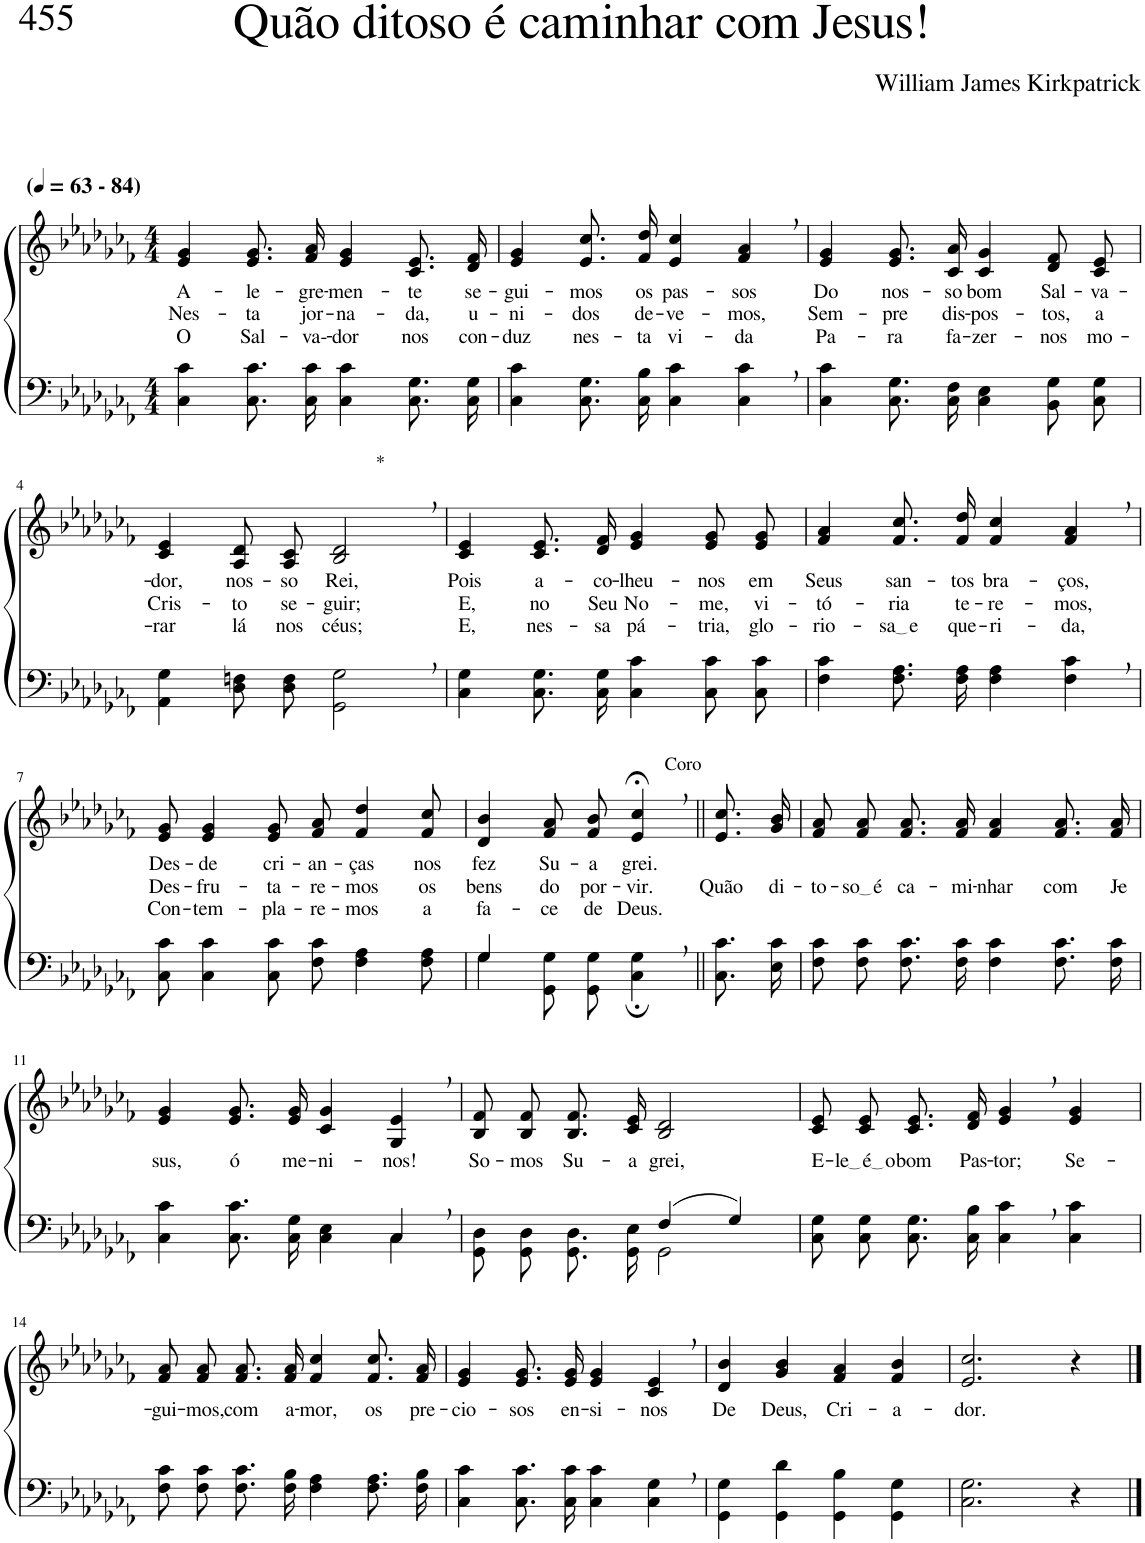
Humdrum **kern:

**kern	**kern	**text	**text	**text
*part2	*part1	*part1	*part1	*part1
*staff2	*staff1	*staff1	*staff1	*staff1
*I"Parte III e IV	*I"Parte I e II	*	*	*
*clefF4	*clefG2	*	*	*
*Trd-1c-2	*Trd-1c-2	*	*	*
*k[b-e-a-d-g-c-f-]	*k[b-e-a-d-g-c-f-]	*	*	*
*M4/4	*M4/4	*	*	*
*MM63	*MM63	*	*	*
=1	=1	=1	=1	=1
!	!LO:TX:a:B:t=(	!	!	!
!	!LO:TX:a:B:t=- 84)	!	!	!
!	!	!LO:LY:b	!LO:LY:b	!LO:LY:b
4C-\ 4c-\	4e-/ 4g-/	A-	Nes-	O
!	!	!LO:LY:b	!LO:LY:b	!LO:LY:b
8.C-\ 8.c-\L	8.e-/ 8.g-/L	-le-	-ta	Sal-
!	!	!LO:LY:b	!LO:LY:b	!LO:LY:b
16C-\ 16c-\Jk	16f-/ 16a-/Jk	-gre-	jor-	-va--
!	!	!LO:LY:b	!LO:LY:b	!LO:LY:b
4C-\ 4c-\	4e-/ 4g-/	-men-	-na-	-dor
!	!	!LO:LY:b	!LO:LY:b	!LO:LY:b
8.C-\ 8.G-\L	8.c-/ 8.e-/L	-te	-da,	nos
!	!	!LO:LY:b	!LO:LY:b	!LO:LY:b
16C-\ 16G-\Jk	16d-/ 16f-/Jk	se-	u-	con-
=2	=2	=2	=2	=2
!	!	!LO:LY:b	!LO:LY:b	!LO:LY:b
4C-\ 4c-\	4e-/ 4g-/	-gui-	-ni-	-duz
!	!	!LO:LY:b	!LO:LY:b	!LO:LY:b
8.C-\ 8.G-\L	8.e-/ 8.cc-/L	-mos	-dos	nes-
!	!	!LO:LY:b	!LO:LY:b	!LO:LY:b
16C-\ 16B-\Jk	16f-/ 16dd-/Jk	os	de-	-ta
!	!	!LO:LY:b	!LO:LY:b	!LO:LY:b
4C-\ 4c-\	4e-/ 4cc-/	pas-	-ve-	vi-
!	!	!LO:LY:b	!LO:LY:b	!LO:LY:b
4C-\, 4c-\,	4f-/, 4a-/,	-sos	-mos,	-da
=3	=3	=3	=3	=3
!	!	!LO:LY:b	!LO:LY:b	!LO:LY:b
4C-\ 4c-\	4e-/ 4g-/	Do	Sem-	Pa-
!	!	!LO:LY:b	!LO:LY:b	!LO:LY:b
8.C-\ 8.G-\L	8.e-/ 8.g-/L	nos-	-pre	-ra
!	!	!LO:LY:b	!LO:LY:b	!LO:LY:b
16C-\ 16F-\Jk	16c-/ 16a-/Jk	-so	dis-	fa-
!	!	!LO:LY:b	!LO:LY:b	!LO:LY:b
4C-\ 4E-\	4c-/ 4g-/	bom	-pos-	-zer-
!	!	!LO:LY:b	!LO:LY:b	!LO:LY:b
8BB-\ 8G-\L	8d-/ 8f-/L	Sal-	-tos,	-nos
!	!	!LO:LY:b	!LO:LY:b	!LO:LY:b
8C-\ 8G-\J	8c-/ 8e-/J	-va-	a	mo-
!!LO:LB:g=z
=4	=4	=4	=4	=4
!	!	!LO:LY:b	!LO:LY:b	!LO:LY:b
4AA-\ 4G-\	4c-/ 4e-/	-dor,	Cris-	-rar
!	!	!LO:LY:b	!LO:LY:b	!LO:LY:b
8D-\ 8Fn\L	8A-/ 8d-/L	nos-	-to	lá
!	!	!LO:LY:b	!LO:LY:b	!LO:LY:b
8D-\ 8F\J	8A-/ 8c-/J	-so	se-	nos
!	!LO:TX:a:t=*	!	!	!
!	!	!LO:LY:b	!LO:LY:b	!LO:LY:b
2GG-\, 2G-\,	2B-/, 2d-/,	Rei,	-guir;	céus;
=5	=5	=5	=5	=5
!	!	!LO:LY:b	!LO:LY:b	!LO:LY:b
4C-\ 4G-\	4c-/ 4e-/	Pois	E,	E,
!	!	!LO:LY:b	!LO:LY:b	!LO:LY:b
8.C-\ 8.G-\L	8.c-/ 8.e-/L	a-	no	nes-
!	!	!LO:LY:b	!LO:LY:b	!LO:LY:b
16C-\ 16G-\Jk	16d-/ 16f-/Jk	-co-	Seu	-sa
!	!	!LO:LY:b	!LO:LY:b	!LO:LY:b
4C-\ 4c-\	4e-/ 4g-/	-lheu-	No-	pá-
!	!	!LO:LY:b	!LO:LY:b	!LO:LY:b
8C-\ 8c-\L	8e-/ 8g-/L	-nos	-me,	-tria,
!	!	!LO:LY:b	!LO:LY:b	!LO:LY:b
8C-\ 8c-\J	8e-/ 8g-/J	em	vi-	glo-
=6	=6	=6	=6	=6
!	!	!LO:LY:b	!LO:LY:b	!LO:LY:b
4F-\ 4c-\	4f-/ 4a-/	Seus	-tó-	-rio-
!	!	!LO:LY:b	!LO:LY:b	!LO:LY:b
8.F-\ 8.A-\L	8.f-/ 8.cc-/L	san-	-ria	sa e
!	!	!LO:LY:b	!LO:LY:b	!LO:LY:b
16F-\ 16A-\Jk	16f-/ 16dd-/Jk	-tos	te-	que-
!	!	!LO:LY:b	!LO:LY:b	!LO:LY:b
4F-\ 4A-\	4f-/ 4cc-/	bra-	-re-	-ri-
!	!	!LO:LY:b	!LO:LY:b	!LO:LY:b
4F-\, 4c-\,	4f-/, 4a-/,	-ços,	-mos,	-da,
!!LO:LB:g=z
=7	=7	=7	=7	=7
!	!	!LO:LY:b	!LO:LY:b	!LO:LY:b
8C-\ 8c-\	8e-/ 8g-/	Des-	Des-	Con-
!	!	!LO:LY:b	!LO:LY:b	!LO:LY:b
4C-\ 4c-\	4e-/ 4g-/	-de	-fru-	-tem-
!	!	!LO:LY:b	!LO:LY:b	!LO:LY:b
8C-\ 8c-\	8e-/ 8g-/	cri-	-ta-	-pla-
!	!	!LO:LY:b	!LO:LY:b	!LO:LY:b
8F-\ 8c-\	8f-/ 8a-/	-an-	-re-	-re-
!	!	!LO:LY:b	!LO:LY:b	!LO:LY:b
4F-\ 4A-\	4f-/ 4dd-/	-ças	-mos	-mos
!	!	!LO:LY:b	!LO:LY:b	!LO:LY:b
8F-\ 8A-\	8f-/ 8cc-/	nos	os	a
=8	=8	=8	=8	=8
*^	*	*	*	*
!	!	!	!LO:LY:b	!LO:LY:b	!LO:LY:b
4G-/	4G-\	4d-/ 4b-/	fez	bens	fa-
!	!	!	!LO:LY:b	!LO:LY:b	!LO:LY:b
2ryy	8GG-/ 8G-/L	8f-/ 8a-/L	Su-	do	-ce
!	!	!	!LO:LY:b	!LO:LY:b	!LO:LY:b
.	8GG-/ 8G-/J	8f-/ 8b-/J	-a	por-	de
!	!	!	!LO:LY:b	!LO:LY:b	!LO:LY:b
.	4C-\; 4G-\;	4e-/;<, 4cc-/;<,	grei.	-vir.	Deus.
=9||	=9||	=9||	=9||	=9||	=9||
!	!	!LO:TX:a:t=Coro	!	!	!
!	!	!	!	!LO:LY:b	!
*v	*v	*	*	*	*
8.C-\ 8.c-\L	8.e-/ 8.cc-/L	.	Quão	.
!	!	!	!LO:LY:b	!
16E-\ 16c-\Jk	16g-/ 16b-/Jk	.	di-	.
=10	=10	=10	=10	=10
!	!	!	!LO:LY:b	!
8F-\ 8c-\L	8f-/ 8a-/L	.	-to-	.
!	!	!	!LO:LY:b	!
8F-\ 8c-\J	8f-/ 8a-/J	.	so é	.
!	!	!	!LO:LY:b	!
8.F-\ 8.c-\L	8.f-/ 8.a-/L	.	ca-	.
!	!	!	!LO:LY:b	!
16F-\ 16c-\Jk	16f-/ 16a-/Jk	.	-mi-	.
!	!	!	!LO:LY:b	!
4F-\ 4c-\	4f-/ 4a-/	.	-nhar	.
!	!	!	!LO:LY:b	!
8.F-\ 8.c-\L	8.f-/ 8.a-/L	.	com	.
!	!	!	!LO:LY:b	!
16F-\ 16c-\Jk	16f-/ 16a-/Jk	.	Je-	.
!!LO:LB:g=z
=11	=11	=11	=11	=11
*^	*	*	*	*
!	!	!	!LO:LY:b	!	!
4C-\ 4c-\	2.ryy	4e-/ 4g-/	sus,	.	.
!	!	!	!LO:LY:b	!	!
8.C-\ 8.c-\L	.	8.e-/ 8.g-/L	ó	.	.
!	!	!	!LO:LY:b	!	!
16C-\ 16G-\Jk	.	16e-/ 16g-/Jk	me-	.	.
!	!	!	!LO:LY:b	!	!
4C-\ 4E-\	.	4c-/ 4g-/	-ni-	.	.
!	!	!	!LO:LY:b	!	!
4C-,\	4C-/	4G-/, 4e-/,	-nos!	.	.
=12	=12	=12	=12	=12	=12
!	!	!	!LO:LY:b	!	!
2ryy	8GG-/ 8D-/L	8B-/ 8f-/L	So-	.	.
!	!	!	!LO:LY:b	!	!
.	8GG-/ 8D-/J	8B-/ 8f-/J	-mos	.	.
!	!	!	!LO:LY:b	!	!
.	8.GG-/ 8.D-/L	8.B-/ 8.f-/L	Su-	.	.
!	!	!	!LO:LY:b	!	!
.	16GG-/ 16E-/Jk	16c-/ 16e-/Jk	-a	.	.
!	!	!	!LO:LY:b	!	!
(4F-/	2GG-\	2B-/ 2d-/	grei,	.	.
4G-/)	.	.	.	.	.
*v	*v	*	*	*	*
=13	=13	=13	=13	=13
!	!	!LO:LY:b	!	!
8C-\ 8G-\L	8c-/ 8e-/L	E-	.	.
!	!	!LO:LY:b	!	!
8C-\ 8G-\J	8c-/ 8e-/J	le é o	.	.
!	!	!LO:LY:b	!	!
8.C-\ 8.G-\L	8.c-/ 8.e-/L	bom	.	.
!	!	!LO:LY:b	!	!
16C-\ 16B-\Jk	16d-/ 16f-/Jk	Pas-	.	.
!	!	!LO:LY:b	!	!
4C-\, 4c-\,	4e-/, 4g-/,	-tor;	.	.
!	!	!LO:LY:b	!	!
4C-\ 4c-\	4e-/ 4g-/	Se-	.	.
!!LO:LB:g=z
=14	=14	=14	=14	=14
!	!	!LO:LY:b	!	!
8F-\ 8c-\L	8f-/ 8a-/L	-gui-	.	.
!	!	!LO:LY:b	!	!
8F-\ 8c-\J	8f-/ 8a-/J	-mos,	.	.
!	!	!LO:LY:b	!	!
8.F-\ 8.c-\L	8.f-/ 8.a-/L	com	.	.
!	!	!LO:LY:b	!	!
16F-\ 16B-\Jk	16f-/ 16a-/Jk	a-	.	.
!	!	!LO:LY:b	!	!
4F-\ 4A-\	4f-/ 4cc-/	-mor,	.	.
!	!	!LO:LY:b	!	!
8.F-\ 8.A-\L	8.f-/ 8.cc-/L	os	.	.
!	!	!LO:LY:b	!	!
16F-\ 16B-\Jk	16f-/ 16a-/Jk	pre-	.	.
=15	=15	=15	=15	=15
!	!	!LO:LY:b	!	!
4C-\ 4c-\	4e-/ 4g-/	-cio-	.	.
!	!	!LO:LY:b	!	!
8.C-\ 8.c-\L	8.e-/ 8.g-/L	-sos	.	.
!	!	!LO:LY:b	!	!
16C-\ 16c-\Jk	16e-/ 16g-/Jk	en-	.	.
!	!	!LO:LY:b	!	!
4C-\ 4c-\	4e-/ 4g-/	-si-	.	.
!	!	!LO:LY:b	!	!
4C-\, 4G-\,	4c-/, 4e-/,	-nos	.	.
=16	=16	=16	=16	=16
!	!	!LO:LY:b	!	!
4GG-\ 4G-\	4d-/ 4b-/	De	.	.
!	!	!LO:LY:b	!	!
4GG-\ 4d-\	4g-/ 4b-/	Deus,	.	.
!	!	!LO:LY:b	!	!
4GG-\ 4B-\	4f-/ 4a-/	Cri-	.	.
!	!	!LO:LY:b	!	!
4GG-\ 4G-\	4f-/ 4b-/	-a-	.	.
=17	=17	=17	=17	=17
!	!	!LO:LY:b	!	!
2.C-\ 2.G-\	2.e-/ 2.cc-/	-dor.	.	.
4r	4r	.	.	.
==	==	==	==	==
*-	*-	*-	*-	*-
